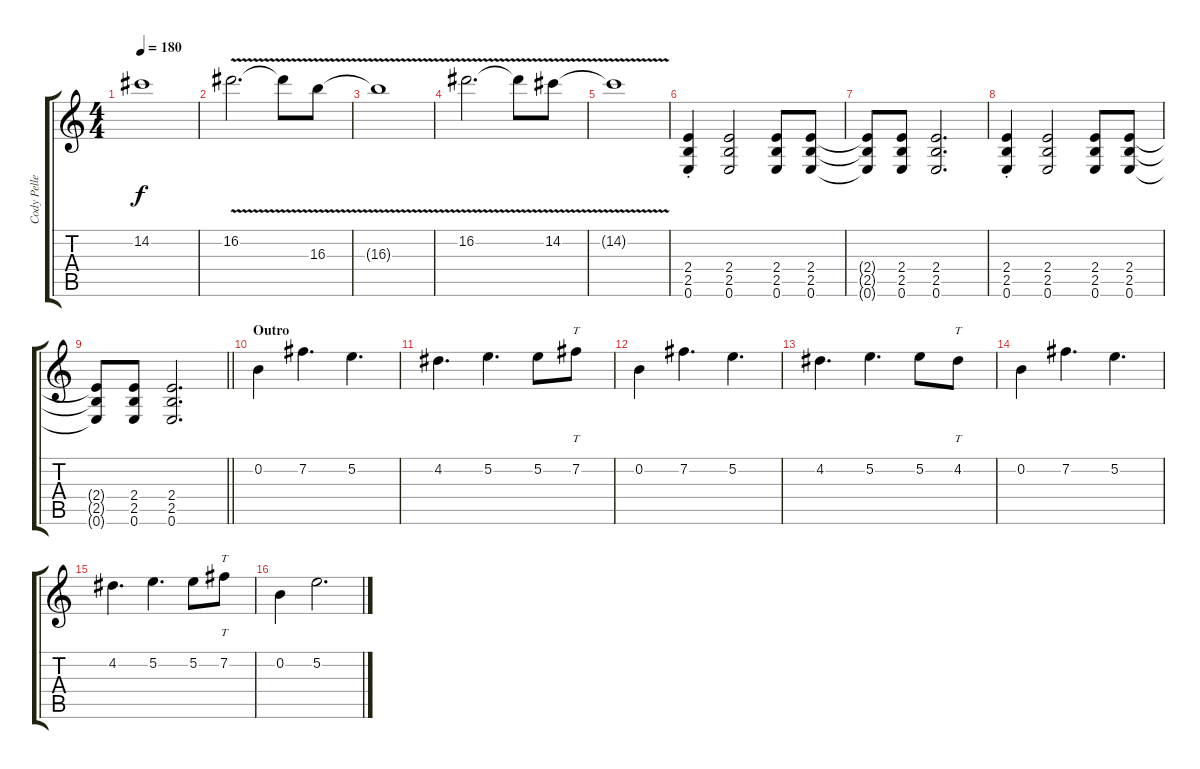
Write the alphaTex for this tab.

\track ("Cody Pellerin" "Cody Pelle") {instrument overdrivenguitar}
\staff {score tabs}
\tuning (E4 B3 G3 D3 A2 E2) {hide}
\ts (4 4)
\tempo 180
\clef g2
\ks c
14.2{t}.1{dy f} |
16.2{v}.2{d} 16.2{t}.8 16.3{v}.8 |
16.3{t}.1 |
16.2{v}.2{d} 16.2{t}.8 14.2{v}.8 |
14.2{t}.1 |
(2.4{st} 2.5{st} 0.6{st}).4 (2.4 2.5 0.6).2 (2.4 2.5 0.6).8 (2.4 2.5 0.6).8 |
(2.4{t} 2.5{t} 0.6{t}).8 (2.4 2.5 0.6).8 (2.4 2.5 0.6).2{d} |
(2.4{st} 2.5{st} 0.6{st}).4 (2.4 2.5 0.6).2 (2.4 2.5 0.6).8 (2.4 2.5 0.6).8 |
\barLineRight lightlight
(2.4{t} 2.5{t} 0.6{t}).8 (2.4 2.5 0.6).8 (2.4 2.5 0.6).2{d} |
\section ("" "Outro")
0.2.4 7.2.4{d} 5.2.4{d} |
4.2.4{d} 5.2.4{d} 5.2.8 7.2.8{tt} |
0.2.4 7.2.4{d} 5.2.4{d} |
4.2.4{d} 5.2.4{d} 5.2.8 4.2.8{tt} |
0.2.4 7.2.4{d} 5.2.4{d} |
4.2.4{d} 5.2.4{d} 5.2.8 7.2.8{tt} |
0.2.4 5.2.2{d}
